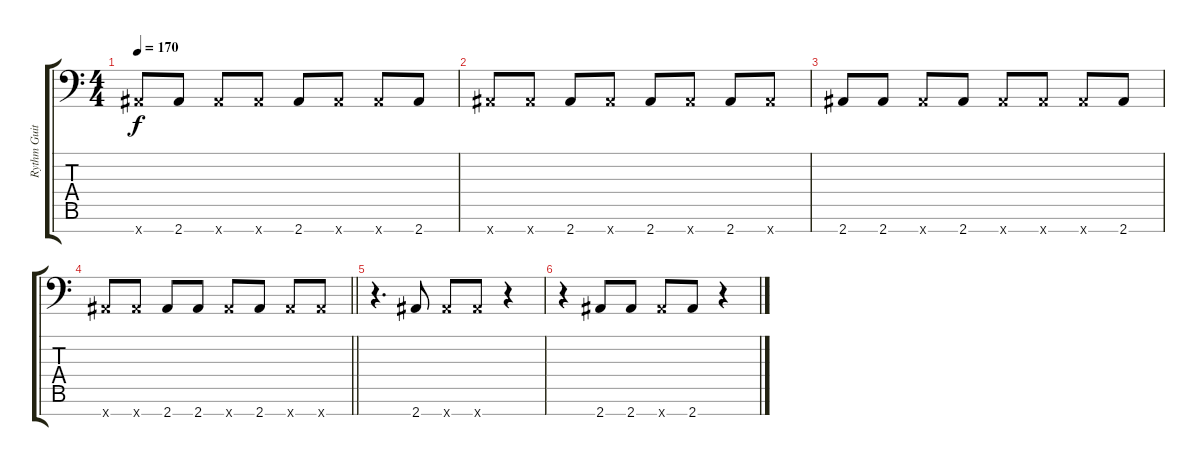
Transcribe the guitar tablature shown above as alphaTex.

\track ("Rythm Guitar #2" "Rythm Guit") {instrument distortionguitar}
\staff {score tabs}
\tuning (Eb4 Bb3 Gb3 Db3 Ab2 Eb2 Ab1) {hide}
\ts (4 4)
\tempo 170
\clef f4
\ks c
2.7{x}.8{dy f} 2.7.8 2.7{x}.8 2.7{x}.8 2.7.8 2.7{x}.8 2.7{x}.8 2.7.8 |
2.7{x}.8 2.7{x}.8 2.7.8 2.7{x}.8 2.7.8 2.7{x}.8 2.7.8 2.7{x}.8 |
2.7.8 2.7.8 2.7{x}.8 2.7.8 2.7{x}.8 2.7{x}.8 2.7{x}.8 2.7.8 |
\barLineRight lightlight
2.7{x}.8 2.7{x}.8 2.7.8 2.7.8 2.7{x}.8 2.7.8 2.7{x}.8 2.7{x}.8 |
\section ("" "")
r.4{d} 2.7.8 2.7{x}.8 2.7{x}.8 r.4 |
r.4 2.7.8 2.7.8 2.7{x}.8 2.7.8 r.4
